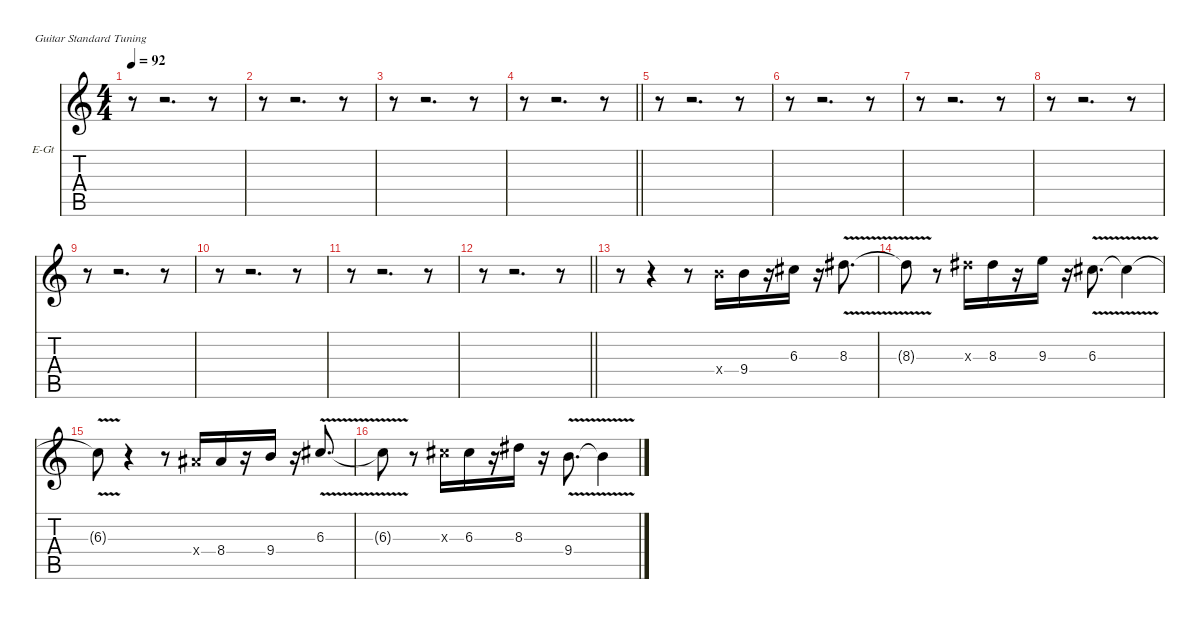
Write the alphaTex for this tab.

\hideDynamics
\bracketExtendMode nobrackets
\firstSystemTrackNameOrientation horizontal
\otherSystemsTrackNameOrientation horizontal
\track ("Guitar Delay" "E-Gt") {instrument distortionguitar}
\staff {score tabs}
\tuning (E4 B3 G3 D3 A2 E2)
\ts (4 4)
\tempo 92
\clef g2
\ks aminor
r.8{dy mf beam Down} r.2{d beam Down} r.8{beam Down} |
r.8{beam Down} r.2{d beam Down} r.8{beam Down} |
r.8{beam Down} r.2{d beam Down} r.8{beam Down} |
\barLineRight lightlight
r.8{beam Down} r.2{d beam Down} r.8{beam Down} |
r.8{beam Down} r.2{d beam Down} r.8{beam Down} |
r.8{beam Down} r.2{d beam Down} r.8{beam Down} |
r.8{beam Down} r.2{d beam Down} r.8{beam Down} |
r.8{beam Down} r.2{d beam Down} r.8{beam Down} |
r.8{beam Down} r.2{d beam Down} r.8{beam Down} |
r.8{beam Down} r.2{d beam Down} r.8{beam Down} |
r.8{beam Down} r.2{d beam Down} r.8{beam Down} |
\barLineRight lightlight
r.8{beam Down} r.2{d beam Down} r.8{beam Down} |
r.8{beam Down} r.4{beam Down} r.8{beam Down} 9.4{x}.16{beam Down} 9.4.16{dy f beam Down} r.16{beam Down} 6.3{acc #}.16{beam Down} r.16{beam Down} 8.3{v acc #}.8{d beam Down} |
8.3{v t acc #}.8{beam Down} r.8{beam Down} 8.3{x acc #}.16{dy mf beam Down} 8.3{acc #}.16{dy f beam Down} r.16{beam Down} 9.3.16{beam Down} r.16{beam Down} 6.3{v acc #}.8{d beam Down} 6.3{v t acc #}.4{beam Down} |
6.3{v t acc #}.8{beam Down} r.4{beam Down} r.8{beam Down} 8.4{x acc #}.16{dy mf beam Up} 8.4{acc #}.16{dy f beam Up} r.16{beam Up} 9.4.16{beam Up} r.16{beam Up} 6.3{v acc #}.8{d beam Down} |
6.3{v t acc #}.8{beam Down} r.8{beam Down} 6.3{x acc #}.16{dy mf beam Down} 6.3{acc #}.16{dy f beam Down} r.16{beam Down} 8.3{acc #}.16{beam Down} r.16{beam Down} 9.4{v}.8{d beam Down} 9.4{v t}.4{beam Down}
